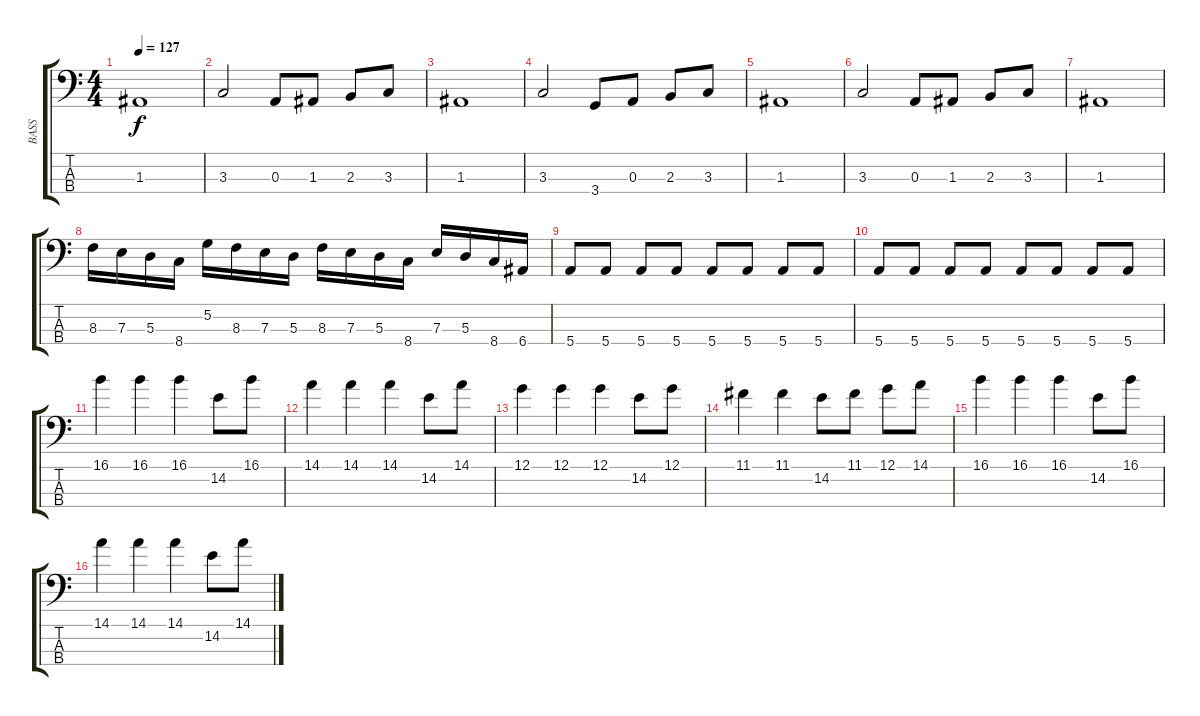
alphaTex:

\track ("BASS" "BASS") {instrument electricbassfinger}
\staff {score tabs}
\tuning (G2 D2 A1 E1) {hide}
\ts (4 4)
\tempo 127
\clef f4
\ks c
1.3.1{dy f} |
3.3.2 0.3.8 1.3.8 2.3.8 3.3.8 |
1.3.1 |
3.3.2 3.4.8 0.3.8 2.3.8 3.3.8 |
1.3.1 |
3.3.2 0.3.8 1.3.8 2.3.8 3.3.8 |
1.3.1 |
8.3.16 7.3.16 5.3.16 8.4.16 5.2.16 8.3.16 7.3.16 5.3.16 8.3.16 7.3.16 5.3.16 8.4.16 7.3.16 5.3.16 8.4.16 6.4.16 |
5.4.8 5.4.8 5.4.8 5.4.8 5.4.8 5.4.8 5.4.8 5.4.8 |
5.4.8 5.4.8 5.4.8 5.4.8 5.4.8 5.4.8 5.4.8 5.4.8 |
16.1.4 16.1.4 16.1.4 14.2.8 16.1.8 |
14.1.4 14.1.4 14.1.4 14.2.8 14.1.8 |
12.1.4 12.1.4 12.1.4 14.2.8 12.1.8 |
11.1.4 11.1.4 14.2.8 11.1.8 12.1.8 14.1.8 |
16.1.4 16.1.4 16.1.4 14.2.8 16.1.8 |
14.1.4 14.1.4 14.1.4 14.2.8 14.1.8
